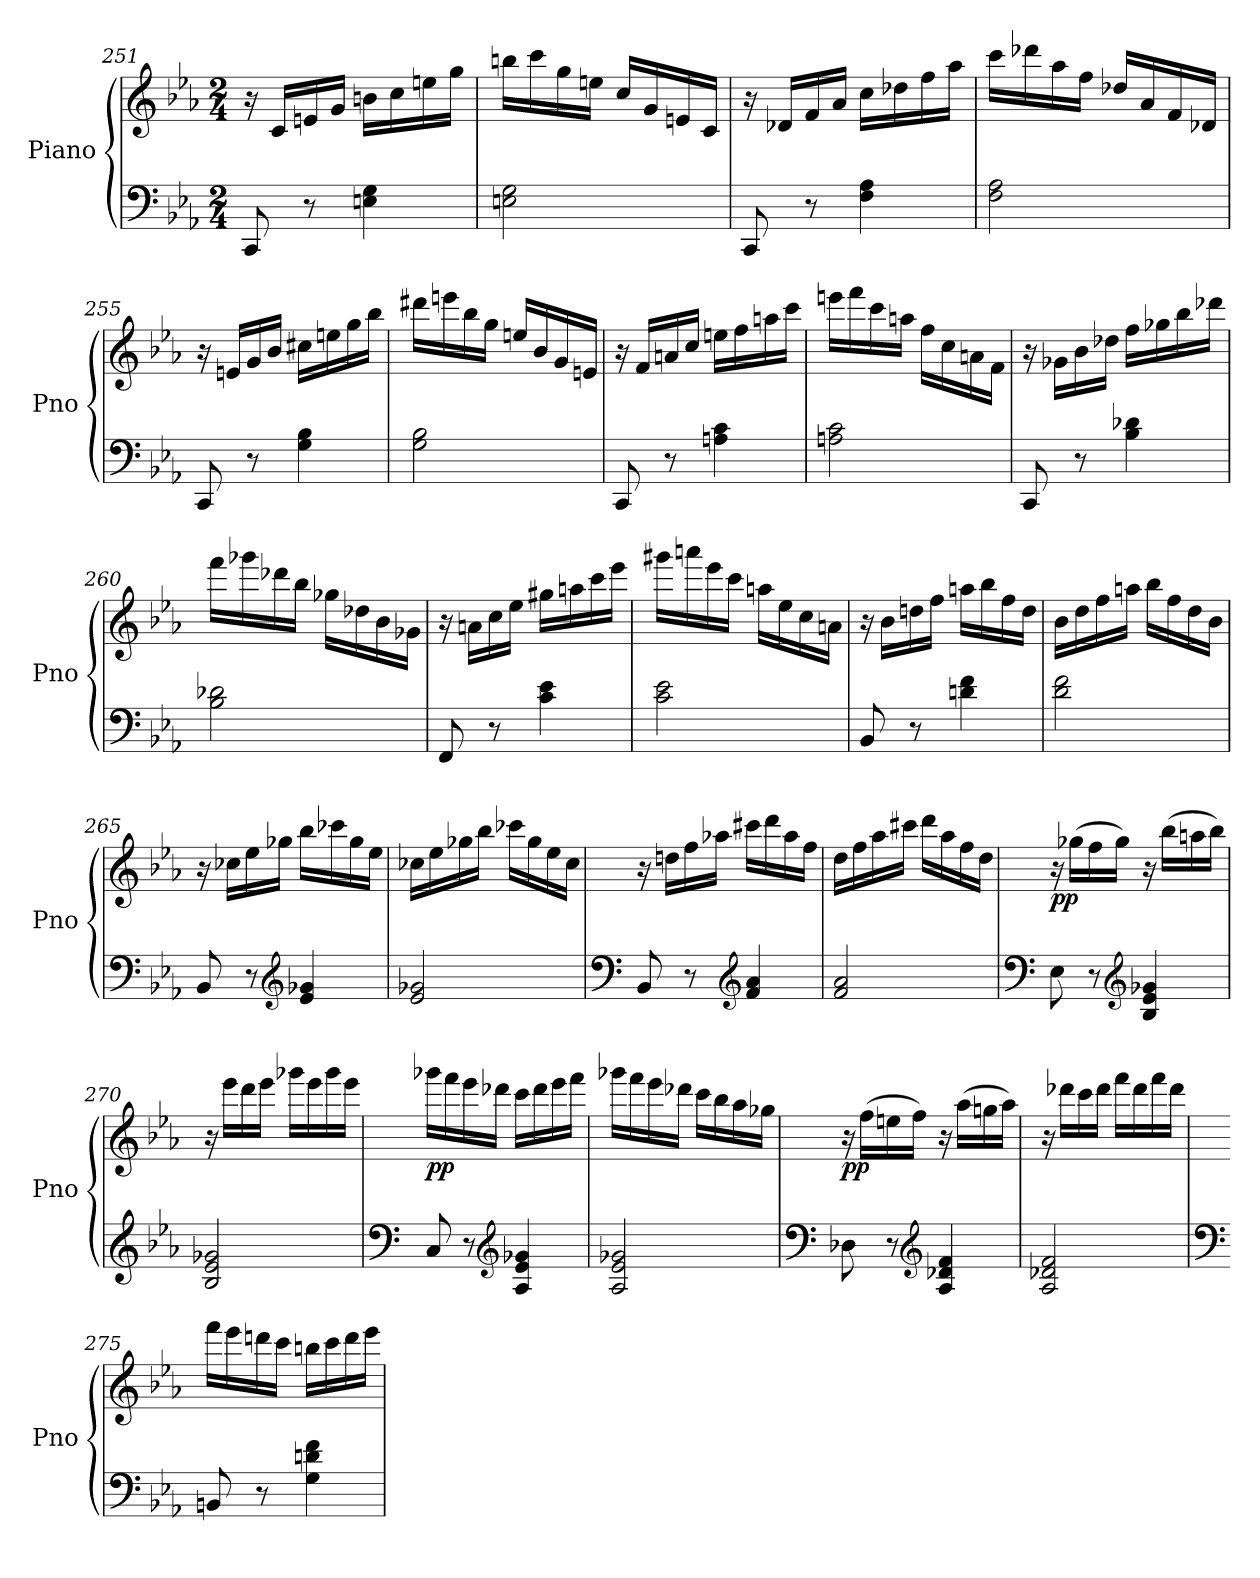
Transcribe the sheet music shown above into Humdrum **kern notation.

**kern	**kern	**dynam
*part1	*part1	*part1
*staff2	*staff1	*staff1/2
*I"Piano	*	*
*I'Pno	*	*
!!LO:LB:g=z
*clefF4	*clefG2	*
*k[b-e-a-]	*k[b-e-a-]	*
*M2/4	*M2/4	*
=251	=251	=251
!	!	!LO:DY:b
8CC/	16r	other-dynamics
.	16c/LL	.
8r	16en/	.
.	16g/JJ	.
4En\ 4G\	16bn\LL	.
.	16cc\	.
.	16een\	.
.	16gg\JJ	.
=252	=252	=252
2En\ 2G\	16bbn\LL	.
.	16ccc\	.
.	16gg\	.
.	16een\JJ	.
.	16cc/LL	.
.	16g/	.
.	16en/	.
.	16c/JJ	.
=253	=253	=253
8CC/	16r	.
.	16d-X/LL	.
8r	16f/	.
.	16a-/JJ	.
4F\ 4A-\	16cc\LL	.
.	16dd-X\	.
.	16ff\	.
.	16aa-\JJ	.
=254	=254	=254
2F\ 2A-\	16ccc\LL	.
.	16ddd-X\	.
.	16aa-\	.
.	16ff\JJ	.
.	16dd-X/LL	.
.	16a-/	.
.	16f/	.
.	16d-X/JJ	.
!!LO:LB:g=z
=255	=255	=255
8CC/	16r	.
.	16en/LL	.
8r	16g/	.
.	16b-/JJ	.
4G\ 4B-\	16cc#X\LL	.
.	16een\	.
.	16gg\	.
.	16bb-\JJ	.
=256	=256	=256
2G\ 2B-\	16ddd#X\LL	.
.	16eeen\	.
.	16bb-\	.
.	16gg\JJ	.
.	16een/LL	.
.	16b-/	.
.	16g/	.
.	16en/JJ	.
=257	=257	=257
8CC/	16r	.
!	!	!LO:DY:b
.	16f/LL	other-dynamics
8r	16an/	.
.	16cc/JJ	.
4An\ 4c\	16een\LL	.
.	16ff\	.
.	16aan\	.
.	16ccc\JJ	.
=258	=258	=258
2An\ 2c\	16eeen\LL	.
.	16fff\	.
.	16ccc\	.
.	16aan\JJ	.
.	16ff\LL	.
.	16cc\	.
.	16an\	.
.	16f\JJ	.
!!LO:LB:g=z
=259	=259	=259
8CC/	16r	.
.	16g-X\LL	.
8r	16b-\	.
.	16dd-X\JJ	.
4B-\ 4d-X\	16ff\LL	.
.	16gg-X\	.
.	16bb-\	.
.	16ddd-X\JJ	.
=260	=260	=260
2B-\ 2d-X\	16fff\LL	.
.	16ggg-X\	.
.	16ddd-X\	.
.	16bb-\JJ	.
.	16gg-X\LL	.
.	16dd-X\	.
.	16b-\	.
.	16g-X\JJ	.
=261	=261	=261
8FF/	16r	.
.	16an\LL	.
8r	16cc\	.
.	16ee-\JJ	.
4c\ 4e-\	16gg#X\LL	.
.	16aan\	.
.	16ccc\	.
.	16eee-\JJ	.
=262	=262	=262
2c\ 2e-\	16ggg#X\LL	.
.	16aaan\	.
.	16eee-\	.
.	16ccc\JJ	.
.	16aan\LL	.
.	16ee-\	.
.	16cc\	.
.	16an\JJ	.
!!LO:LB:g=z
=263	=263	=263
!	!	!LO:DY:a=2
8BB-/	16r	other-dynamics
.	16b-\LL	.
8r	16ddn\	.
.	16ff\JJ	.
4dn\ 4f\	16aan\LL	.
.	16bb-\	.
.	16ff\	.
.	16dd\JJ	.
=264	=264	=264
2d\ 2f\	16b-\LL	.
.	16dd\	.
.	16ff\	.
.	16aan\JJ	.
.	16bb-\LL	.
.	16ff\	.
.	16dd\	.
.	16b-\JJ	.
=265	=265	=265
8BB-/	16r	.
.	16cc-X\LL	.
8r	16ee-\	.
.	16gg-X\JJ	.
*clefG2	*	*
4e-/ 4g-X/	16bb-\LL	.
.	16ccc-X\	.
.	16gg-\	.
.	16ee-\JJ	.
=266	=266	=266
2e-/ 2g-X/	16cc-X\LL	.
.	16ee-\	.
.	16gg-X\	.
.	16bb-\JJ	.
.	16ccc-X\LL	.
.	16gg-\	.
.	16ee-\	.
.	16cc-\JJ	.
!!LO:PB:g=z
=267	=267	=267
*clefF4	*	*
8BB-/	16r	.
.	16ddn\LL	.
8r	16ff\	.
.	16aa-X\JJ	.
*clefG2	*	*
4f/ 4a-/	16ccc#X\LL	.
.	16ddd\	.
.	16aa-\	.
.	16ff\JJ	.
=268	=268	=268
2f/ 2a-/	16dd\LL	.
.	16ff\	.
.	16aa-\	.
.	16ccc#X\JJ	.
.	16ddd\LL	.
.	16aa-\	.
.	16ff\	.
.	16dd\JJ	.
=269	=269	=269
*clefF4	*	*
!	!	!LO:DY:b
8E-\	16r	pp
.	(>16gg-X\LL	.
8r	16ff\	.
.	16gg-\JJ)	.
*clefG2	*	*
4B-/ 4e-/ 4g-X/	16r	.
.	(>16bb-\LL	.
.	16aan\	.
.	16bb-\JJ)	.
=270	=270	=270
2B-/ 2e-/ 2g-X/	16r	.
.	16eee-\LL	.
.	16ddd\	.
.	16eee-\JJ	.
.	16ggg-X\LL	.
.	16eee-\	.
.	16ggg-\	.
.	16eee-\JJ	.
!!LO:PB:g=z
=271	=271	=271
*clefF4	*	*
!	!	!LO:DY:b
8C/	16ggg-X\LL	pp
.	16fff\	.
8r	16eee-\	.
.	16ddd-X\JJ	.
*clefG2	*	*
4A-/ 4e-/ 4g-X/	16ccc\LL	.
.	16ddd-\	.
.	16eee-\	.
.	16fff\JJ	.
=272	=272	=272
2A-/ 2e-/ 2g-X/	16ggg-X\LL	.
.	16fff\	.
.	16eee-\	.
.	16ddd-X\JJ	.
.	16ccc\LL	.
.	16bb-\	.
.	16aa-\	.
.	16gg-X\JJ	.
=273	=273	=273
*clefF4	*	*
!	!	!LO:DY:b
8D-X\	16r	pp
.	(>16ff\LL	.
8r	16een\	.
.	16ff\JJ)	.
*clefG2	*	*
4A-/ 4d-X/ 4f/	16r	.
.	(>16aa-\LL	.
.	16ggn\	.
.	16aa-\JJ)	.
!!LO:LB:g=z
=274	=274	=274
2A-/ 2d-X/ 2f/	16r	.
.	16ddd-X\LL	.
.	16ccc\	.
.	16ddd-\JJ	.
.	16fff\LL	.
.	16ddd-\	.
.	16fff\	.
.	16ddd-\JJ	.
!!LO:LB:g=z
=275	=275	=275
*clefF4	*	*
8BBn/	16fff\LL	.
.	16eee-\	.
8r	16dddn\	.
.	16ccc\JJ	.
4G\ 4dn\ 4f\	16bbn\LL	.
.	16ccc\	.
.	16ddd\	.
.	16eee-\JJ	.
=	=	=
*-	*-	*-
